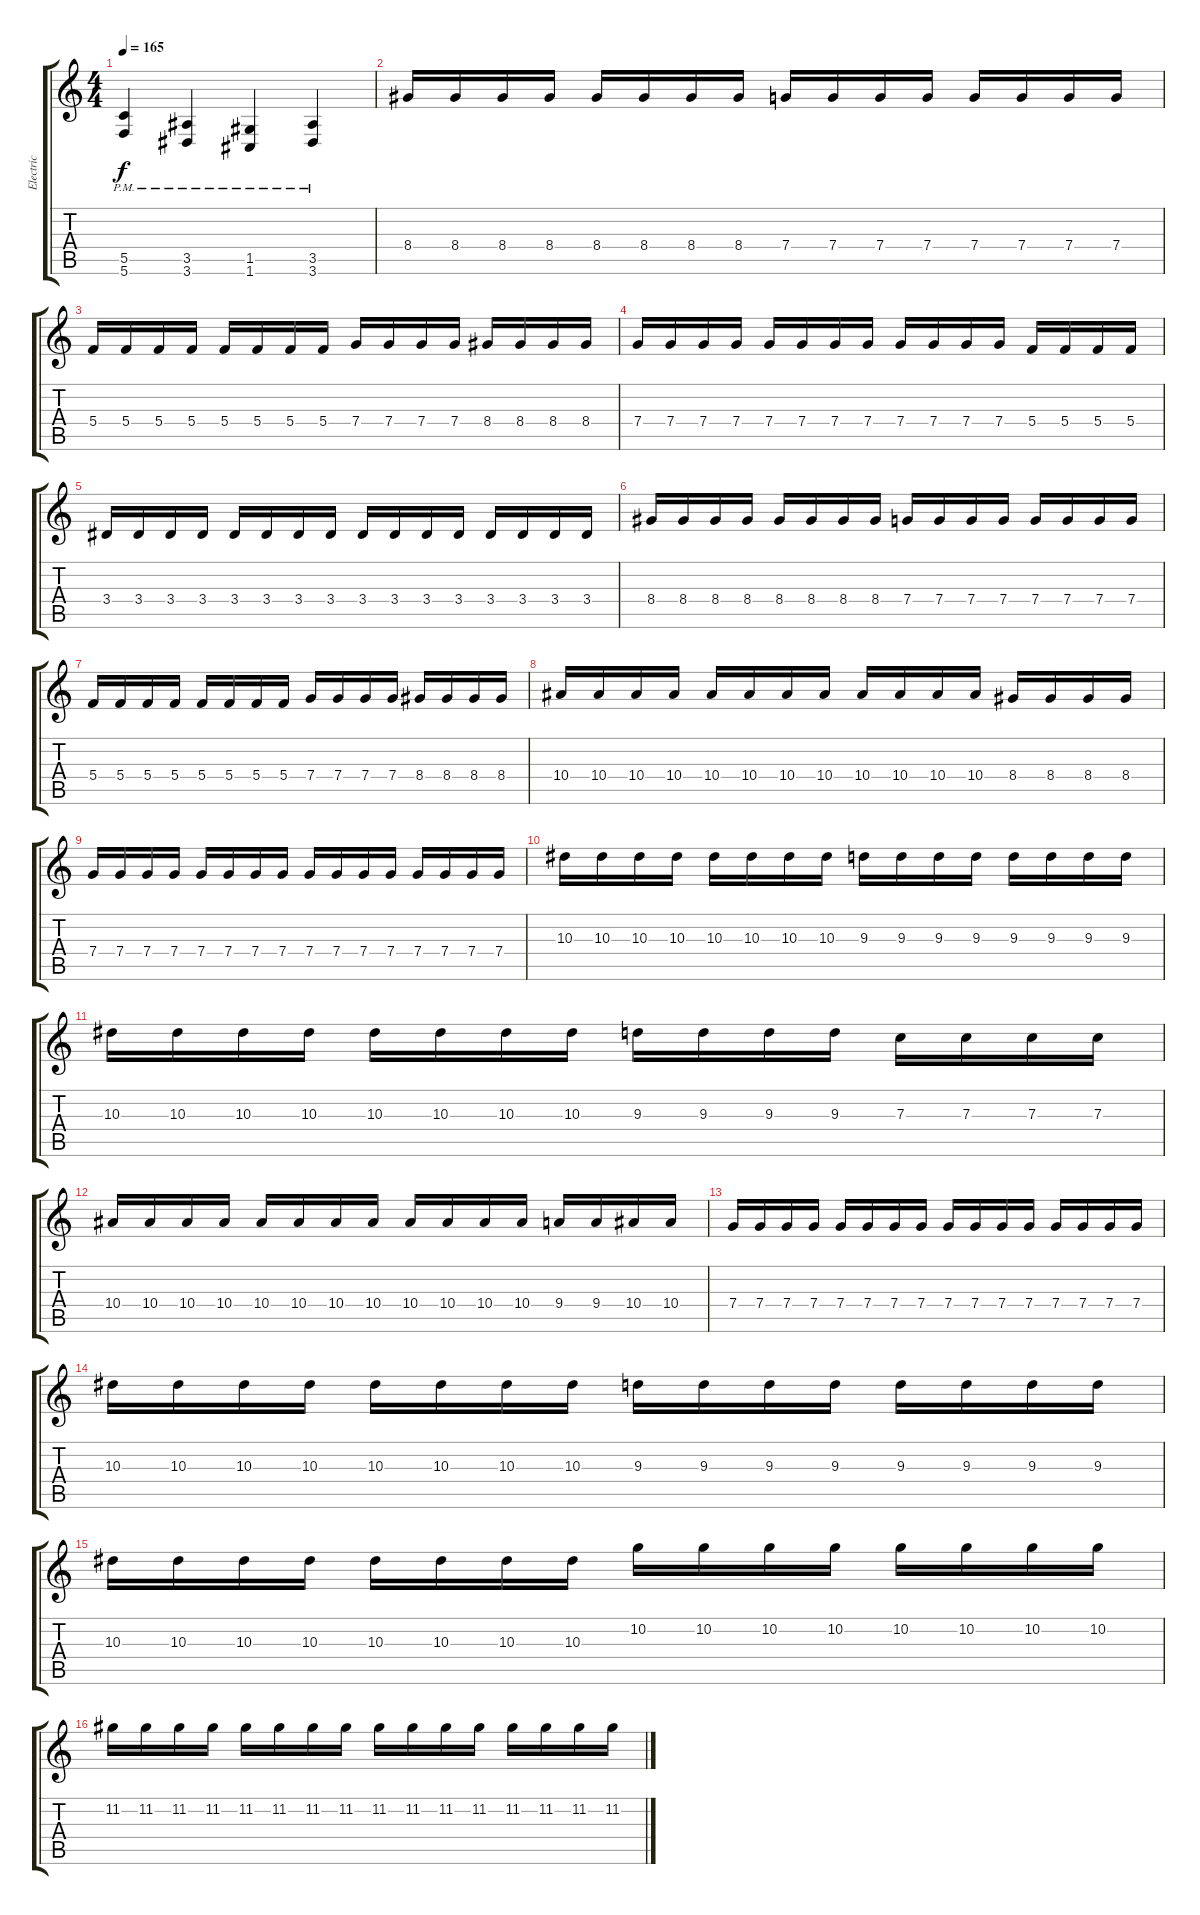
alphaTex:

\track ("Electric" "Electric") {instrument distortionguitar}
\staff {score tabs}
\tuning (D4 A3 F3 C3 G2 C2) {hide}
\ts (4 4)
\tempo 165
\clef g2
\ks c
(5.5{pm} 5.6{pm}).4{dy f} (3.5{pm} 3.6{pm}).4 (1.5{pm} 1.6{pm}).4 (3.5{pm} 3.6{pm}).4 |
8.4.16 8.4.16 8.4.16 8.4.16 8.4.16 8.4.16 8.4.16 8.4.16 7.4.16 7.4.16 7.4.16 7.4.16 7.4.16 7.4.16 7.4.16 7.4.16 |
5.4.16 5.4.16 5.4.16 5.4.16 5.4.16 5.4.16 5.4.16 5.4.16 7.4.16 7.4.16 7.4.16 7.4.16 8.4.16 8.4.16 8.4.16 8.4.16 |
7.4.16 7.4.16 7.4.16 7.4.16 7.4.16 7.4.16 7.4.16 7.4.16 7.4.16 7.4.16 7.4.16 7.4.16 5.4.16 5.4.16 5.4.16 5.4.16 |
3.4.16 3.4.16 3.4.16 3.4.16 3.4.16 3.4.16 3.4.16 3.4.16 3.4.16 3.4.16 3.4.16 3.4.16 3.4.16 3.4.16 3.4.16 3.4.16 |
8.4.16 8.4.16 8.4.16 8.4.16 8.4.16 8.4.16 8.4.16 8.4.16 7.4.16 7.4.16 7.4.16 7.4.16 7.4.16 7.4.16 7.4.16 7.4.16 |
5.4.16 5.4.16 5.4.16 5.4.16 5.4.16 5.4.16 5.4.16 5.4.16 7.4.16 7.4.16 7.4.16 7.4.16 8.4.16 8.4.16 8.4.16 8.4.16 |
10.4.16 10.4.16 10.4.16 10.4.16 10.4.16 10.4.16 10.4.16 10.4.16 10.4.16 10.4.16 10.4.16 10.4.16 8.4.16 8.4.16 8.4.16 8.4.16 |
7.4.16 7.4.16 7.4.16 7.4.16 7.4.16 7.4.16 7.4.16 7.4.16 7.4.16 7.4.16 7.4.16 7.4.16 7.4.16 7.4.16 7.4.16 7.4.16 |
10.3.16 10.3.16 10.3.16 10.3.16 10.3.16 10.3.16 10.3.16 10.3.16 9.3.16 9.3.16 9.3.16 9.3.16 9.3.16 9.3.16 9.3.16 9.3.16 |
10.3.16 10.3.16 10.3.16 10.3.16 10.3.16 10.3.16 10.3.16 10.3.16 9.3.16 9.3.16 9.3.16 9.3.16 7.3.16 7.3.16 7.3.16 7.3.16 |
10.4.16 10.4.16 10.4.16 10.4.16 10.4.16 10.4.16 10.4.16 10.4.16 10.4.16 10.4.16 10.4.16 10.4.16 9.4.16 9.4.16 10.4.16 10.4.16 |
7.4.16 7.4.16 7.4.16 7.4.16 7.4.16 7.4.16 7.4.16 7.4.16 7.4.16 7.4.16 7.4.16 7.4.16 7.4.16 7.4.16 7.4.16 7.4.16 |
10.3.16 10.3.16 10.3.16 10.3.16 10.3.16 10.3.16 10.3.16 10.3.16 9.3.16 9.3.16 9.3.16 9.3.16 9.3.16 9.3.16 9.3.16 9.3.16 |
10.3.16 10.3.16 10.3.16 10.3.16 10.3.16 10.3.16 10.3.16 10.3.16 10.2.16 10.2.16 10.2.16 10.2.16 10.2.16 10.2.16 10.2.16 10.2.16 |
11.2.16 11.2.16 11.2.16 11.2.16 11.2.16 11.2.16 11.2.16 11.2.16 11.2.16 11.2.16 11.2.16 11.2.16 11.2.16 11.2.16 11.2.16 11.2.16
